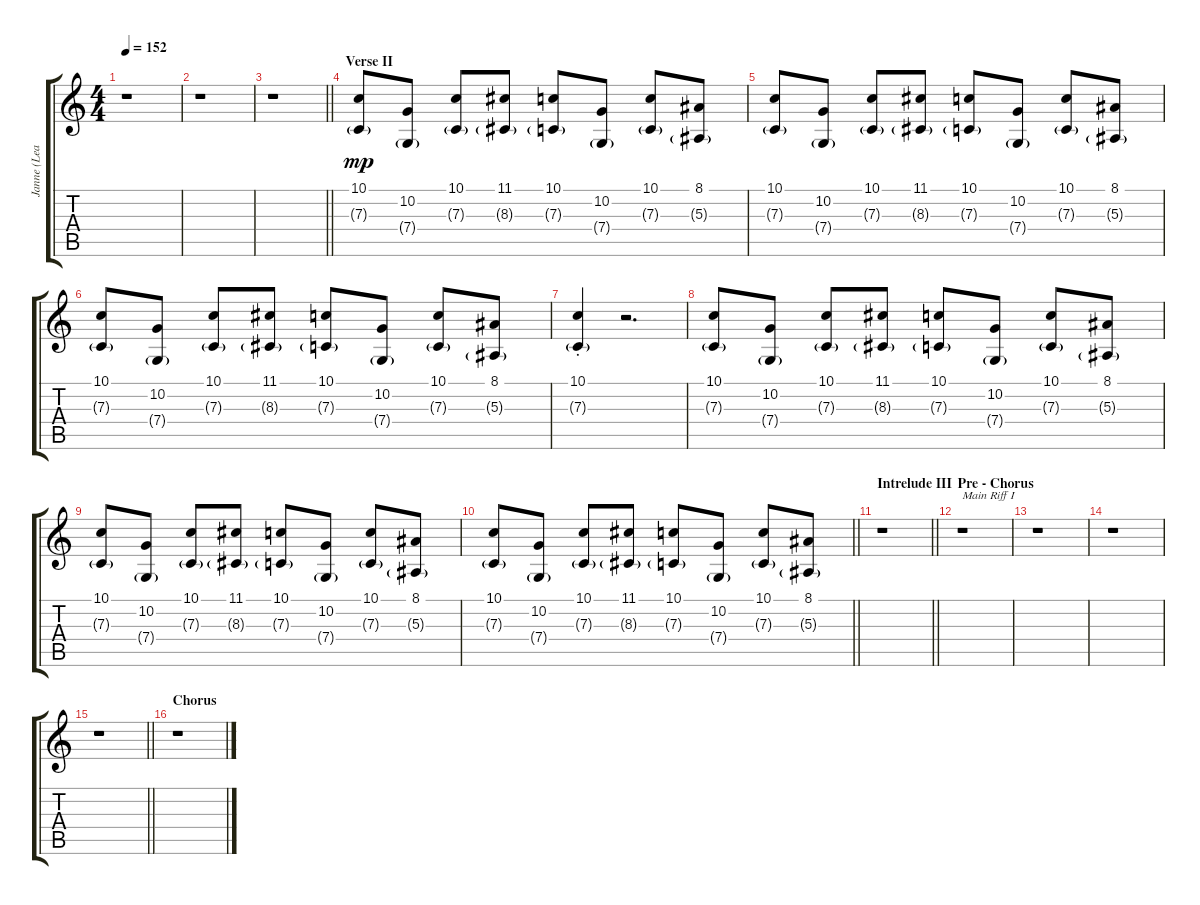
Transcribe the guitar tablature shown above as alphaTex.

\track ("Janne (Lead)" "Janne (Lea") {instrument pad1newage}
\staff {score tabs}
\tuning (D4 A3 F3 C3 G2 C2) {hide}
\ts (4 4)
\tempo 152
\clef g2
\ks c
r.1{dy mp} |
r.1 |
\barLineRight lightlight
r.1 |
\section ("" "Verse II")
(10.1 7.3{g}).8{volume 9 balance 8 instrument pad1newage} (10.2 7.4{g}).8 (10.1 7.3{g}).8 (11.1 8.3{g}).8 (10.1 7.3{g}).8 (10.2 7.4{g}).8 (10.1 7.3{g}).8 (8.1 5.3{g}).8 |
(10.1 7.3{g}).8 (10.2 7.4{g}).8 (10.1 7.3{g}).8 (11.1 8.3{g}).8 (10.1 7.3{g}).8 (10.2 7.4{g}).8 (10.1 7.3{g}).8 (8.1 5.3{g}).8 |
(10.1 7.3{g}).8 (10.2 7.4{g}).8 (10.1 7.3{g}).8 (11.1 8.3{g}).8 (10.1 7.3{g}).8 (10.2 7.4{g}).8 (10.1 7.3{g}).8 (8.1 5.3{g}).8 |
(10.1{st} 7.3{g st}).4 r.2{d} |
(10.1 7.3{g}).8 (10.2 7.4{g}).8 (10.1 7.3{g}).8 (11.1 8.3{g}).8 (10.1 7.3{g}).8 (10.2 7.4{g}).8 (10.1 7.3{g}).8 (8.1 5.3{g}).8 |
(10.1 7.3{g}).8 (10.2 7.4{g}).8 (10.1 7.3{g}).8 (11.1 8.3{g}).8 (10.1 7.3{g}).8 (10.2 7.4{g}).8 (10.1 7.3{g}).8 (8.1 5.3{g}).8 |
\barLineRight lightlight
(10.1 7.3{g}).8 (10.2 7.4{g}).8 (10.1 7.3{g}).8 (11.1 8.3{g}).8 (10.1 7.3{g}).8 (10.2 7.4{g}).8 (10.1 7.3{g}).8 (8.1 5.3{g}).8 |
\section ("" "Intrelude III")
\barLineRight lightlight
r.1{volume 5} |
\section ("" "Pre - Chorus")
r.1{txt "Main Riff I"} |
r.1 |
r.1 |
\barLineRight lightlight
r.1 |
\section ("" "Chorus")
r.1
